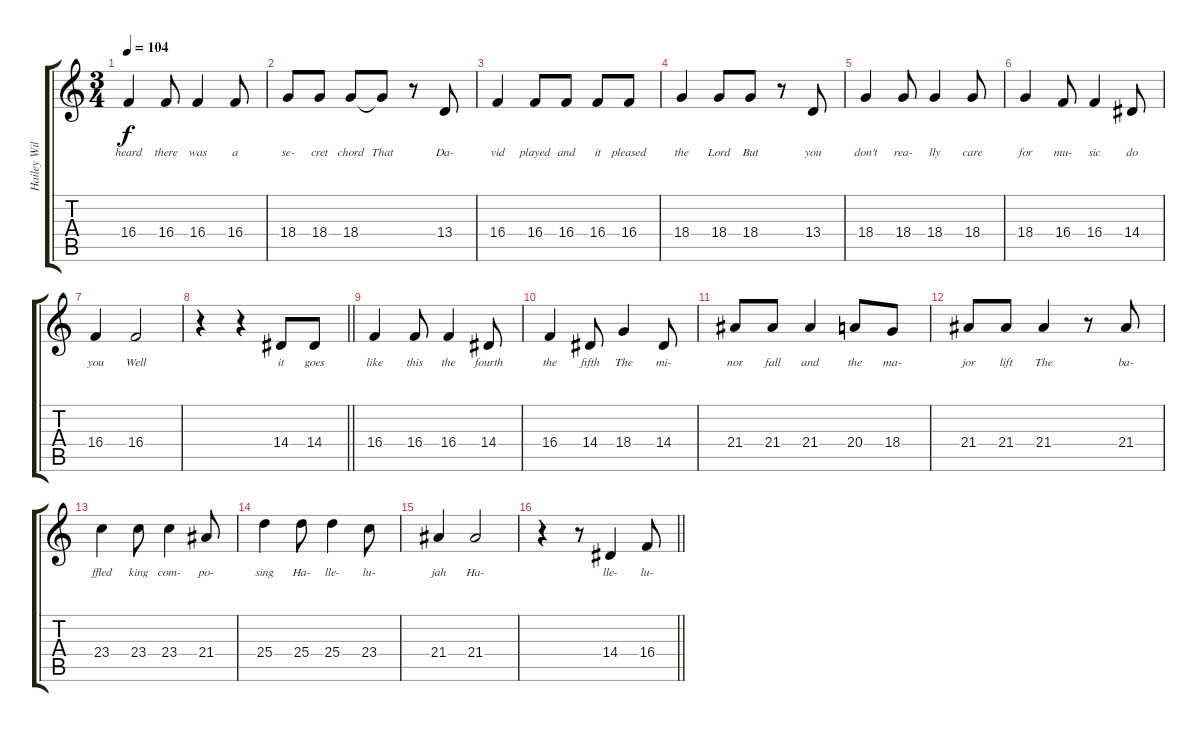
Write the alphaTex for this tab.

\track ("Hailey Williams - Vocals" "Hailey Wil") {mute instrument altosax}
\staff {score tabs}
\tuning (Eb4 Bb3 Gb3 Db3 Ab2 Db2) {hide}
\ts (3 4)
\tempo 104
\clef g2
\ks c
16.4.4{lyrics (0 "heard") lyrics (1 "") lyrics (2 "") lyrics (3 "") lyrics (4 "") dy f} 16.4.8{lyrics (0 "there") lyrics (1 "") lyrics (2 "") lyrics (3 "") lyrics (4 "")} 16.4.4{lyrics (0 "was") lyrics (1 "") lyrics (2 "") lyrics (3 "") lyrics (4 "")} 16.4.8{lyrics (0 "a") lyrics (1 "") lyrics (2 "") lyrics (3 "") lyrics (4 "")} |
18.4.8{lyrics (0 "se-") lyrics (1 "") lyrics (2 "") lyrics (3 "") lyrics (4 "")} 18.4.8{lyrics (0 "cret") lyrics (1 "") lyrics (2 "") lyrics (3 "") lyrics (4 "")} 18.4.8{lyrics (0 "chord") lyrics (1 "") lyrics (2 "") lyrics (3 "") lyrics (4 "")} 18.4{t}.8{lyrics (0 "That") lyrics (1 "") lyrics (2 "") lyrics (3 "") lyrics (4 "")} r.8 13.4.8{lyrics (0 "Da-") lyrics (1 "") lyrics (2 "") lyrics (3 "") lyrics (4 "")} |
16.4.4{lyrics (0 "vid") lyrics (1 "") lyrics (2 "") lyrics (3 "") lyrics (4 "")} 16.4.8{lyrics (0 "played") lyrics (1 "") lyrics (2 "") lyrics (3 "") lyrics (4 "")} 16.4.8{lyrics (0 "and") lyrics (1 "") lyrics (2 "") lyrics (3 "") lyrics (4 "")} 16.4.8{lyrics (0 "it") lyrics (1 "") lyrics (2 "") lyrics (3 "") lyrics (4 "")} 16.4.8{lyrics (0 "pleased") lyrics (1 "") lyrics (2 "") lyrics (3 "") lyrics (4 "")} |
18.4.4{lyrics (0 "the") lyrics (1 "") lyrics (2 "") lyrics (3 "") lyrics (4 "")} 18.4.8{lyrics (0 "Lord") lyrics (1 "") lyrics (2 "") lyrics (3 "") lyrics (4 "")} 18.4.8{lyrics (0 "But") lyrics (1 "") lyrics (2 "") lyrics (3 "") lyrics (4 "")} r.8 13.4.8{lyrics (0 "you") lyrics (1 "") lyrics (2 "") lyrics (3 "") lyrics (4 "")} |
18.4.4{lyrics (0 "don't") lyrics (1 "") lyrics (2 "") lyrics (3 "") lyrics (4 "")} 18.4.8{lyrics (0 "rea-") lyrics (1 "") lyrics (2 "") lyrics (3 "") lyrics (4 "")} 18.4.4{lyrics (0 "lly") lyrics (1 "") lyrics (2 "") lyrics (3 "") lyrics (4 "")} 18.4.8{lyrics (0 "care") lyrics (1 "") lyrics (2 "") lyrics (3 "") lyrics (4 "")} |
18.4.4{lyrics (0 "for") lyrics (1 "") lyrics (2 "") lyrics (3 "") lyrics (4 "")} 16.4.8{lyrics (0 "mu-") lyrics (1 "") lyrics (2 "") lyrics (3 "") lyrics (4 "")} 16.4.4{lyrics (0 "sic") lyrics (1 "") lyrics (2 "") lyrics (3 "") lyrics (4 "")} 14.4.8{lyrics (0 "do") lyrics (1 "") lyrics (2 "") lyrics (3 "") lyrics (4 "")} |
16.4.4{lyrics (0 "you") lyrics (1 "") lyrics (2 "") lyrics (3 "") lyrics (4 "")} 16.4.2{lyrics (0 "Well") lyrics (1 "") lyrics (2 "") lyrics (3 "") lyrics (4 "")} |
\barLineRight lightlight
r.4 r.4 14.4.8{lyrics (0 "it") lyrics (1 "") lyrics (2 "") lyrics (3 "") lyrics (4 "")} 14.4.8{lyrics (0 "goes") lyrics (1 "") lyrics (2 "") lyrics (3 "") lyrics (4 "")} |
16.4.4{lyrics (0 "like") lyrics (1 "") lyrics (2 "") lyrics (3 "") lyrics (4 "")} 16.4.8{lyrics (0 "this") lyrics (1 "") lyrics (2 "") lyrics (3 "") lyrics (4 "")} 16.4.4{lyrics (0 "the") lyrics (1 "") lyrics (2 "") lyrics (3 "") lyrics (4 "")} 14.4.8{lyrics (0 "fourth") lyrics (1 "") lyrics (2 "") lyrics (3 "") lyrics (4 "")} |
16.4.4{lyrics (0 "the") lyrics (1 "") lyrics (2 "") lyrics (3 "") lyrics (4 "")} 14.4.8{lyrics (0 "fifth") lyrics (1 "") lyrics (2 "") lyrics (3 "") lyrics (4 "")} 18.4.4{lyrics (0 "The") lyrics (1 "") lyrics (2 "") lyrics (3 "") lyrics (4 "")} 14.4.8{lyrics (0 "mi-") lyrics (1 "") lyrics (2 "") lyrics (3 "") lyrics (4 "")} |
21.4.8{lyrics (0 "nor") lyrics (1 "") lyrics (2 "") lyrics (3 "") lyrics (4 "")} 21.4.8{lyrics (0 "fall") lyrics (1 "") lyrics (2 "") lyrics (3 "") lyrics (4 "")} 21.4.4{lyrics (0 "and") lyrics (1 "") lyrics (2 "") lyrics (3 "") lyrics (4 "")} 20.4.8{lyrics (0 "the") lyrics (1 "") lyrics (2 "") lyrics (3 "") lyrics (4 "")} 18.4.8{lyrics (0 "ma-") lyrics (1 "") lyrics (2 "") lyrics (3 "") lyrics (4 "")} |
21.4.8{lyrics (0 "jor") lyrics (1 "") lyrics (2 "") lyrics (3 "") lyrics (4 "")} 21.4.8{lyrics (0 "lift") lyrics (1 "") lyrics (2 "") lyrics (3 "") lyrics (4 "")} 21.4.4{lyrics (0 "The") lyrics (1 "") lyrics (2 "") lyrics (3 "") lyrics (4 "")} r.8 21.4.8{lyrics (0 "ba-") lyrics (1 "") lyrics (2 "") lyrics (3 "") lyrics (4 "")} |
23.4.4{lyrics (0 "ffled") lyrics (1 "") lyrics (2 "") lyrics (3 "") lyrics (4 "")} 23.4.8{lyrics (0 "king") lyrics (1 "") lyrics (2 "") lyrics (3 "") lyrics (4 "")} 23.4.4{lyrics (0 "com-") lyrics (1 "") lyrics (2 "") lyrics (3 "") lyrics (4 "")} 21.4.8{lyrics (0 "po-") lyrics (1 "") lyrics (2 "") lyrics (3 "") lyrics (4 "")} |
25.4.4{lyrics (0 "sing") lyrics (1 "") lyrics (2 "") lyrics (3 "") lyrics (4 "")} 25.4.8{lyrics (0 "Ha-") lyrics (1 "") lyrics (2 "") lyrics (3 "") lyrics (4 "")} 25.4.4{lyrics (0 "lle-") lyrics (1 "") lyrics (2 "") lyrics (3 "") lyrics (4 "")} 23.4.8{lyrics (0 "lu-") lyrics (1 "") lyrics (2 "") lyrics (3 "") lyrics (4 "")} |
21.4.4{lyrics (0 "jah") lyrics (1 "") lyrics (2 "") lyrics (3 "") lyrics (4 "")} 21.4.2{lyrics (0 "Ha-") lyrics (1 "") lyrics (2 "") lyrics (3 "") lyrics (4 "")} |
\barLineRight lightlight
r.4 r.8 14.4.4{lyrics (0 "lle-") lyrics (1 "") lyrics (2 "") lyrics (3 "") lyrics (4 "")} 16.4.8{lyrics (0 "lu-") lyrics (1 "") lyrics (2 "") lyrics (3 "") lyrics (4 "")}
